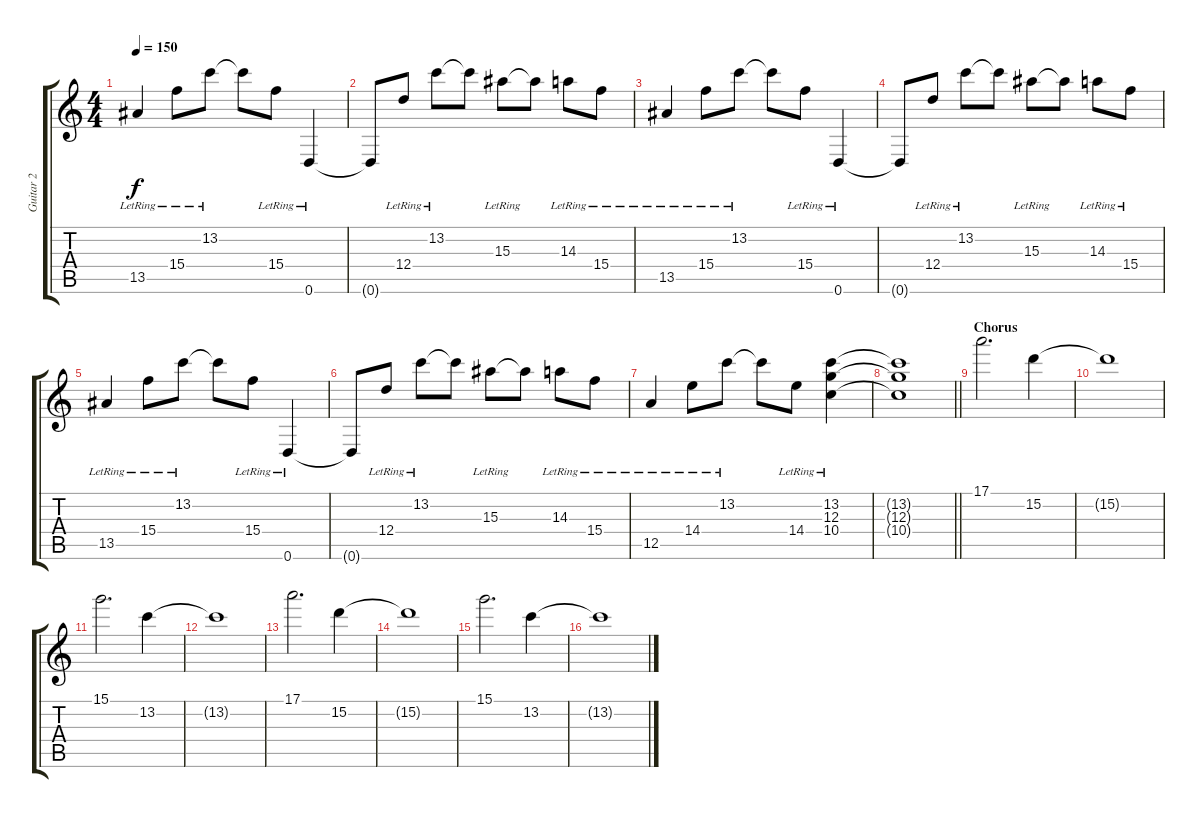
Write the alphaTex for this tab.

\track ("Guitar 2" "Guitar 2") {instrument acousticguitarnylon}
\staff {score tabs}
\tuning (E4 B3 G3 D3 A2 D2) {hide}
\ts (4 4)
\tempo 150
\clef g2
\ks c
13.5{lr}.4{dy f} 15.4{lr}.8 13.2{lr}.8 13.2{t}.8 15.4{lr}.8 0.6{lr}.4 |
0.6{t}.8 12.4{lr}.8 13.2{lr}.8 13.2{t}.8 15.3{lr}.8 15.3{t}.8 14.3{lr}.8 15.4{lr}.8 |
13.5{lr}.4 15.4{lr}.8 13.2{lr}.8 13.2{t}.8 15.4{lr}.8 0.6{lr}.4 |
0.6{t}.8 12.4{lr}.8 13.2{lr}.8 13.2{t}.8 15.3{lr}.8 15.3{t}.8 14.3{lr}.8 15.4{lr}.8 |
13.5{lr}.4 15.4{lr}.8 13.2{lr}.8 13.2{t}.8 15.4{lr}.8 0.6{lr}.4 |
0.6{t}.8 12.4{lr}.8 13.2{lr}.8 13.2{t}.8 15.3{lr}.8 15.3{t}.8 14.3{lr}.8 15.4{lr}.8 |
12.5{lr}.4 14.4{lr}.8 13.2{lr}.8 13.2{t}.8 14.4{lr}.8 (13.2{lr} 12.3{lr} 10.4{lr}).4 |
\barLineRight lightlight
(13.2{t} 12.3{t} 10.4{t}).1 |
\section ("" "Chorus")
17.1.2{d volume 5 instrument distortionguitar} 15.2.4 |
15.2{t}.1 |
15.1.2{d} 13.2.4 |
13.2{t}.1 |
17.1.2{d} 15.2.4 |
15.2{t}.1 |
15.1.2{d} 13.2.4 |
13.2{t}.1
